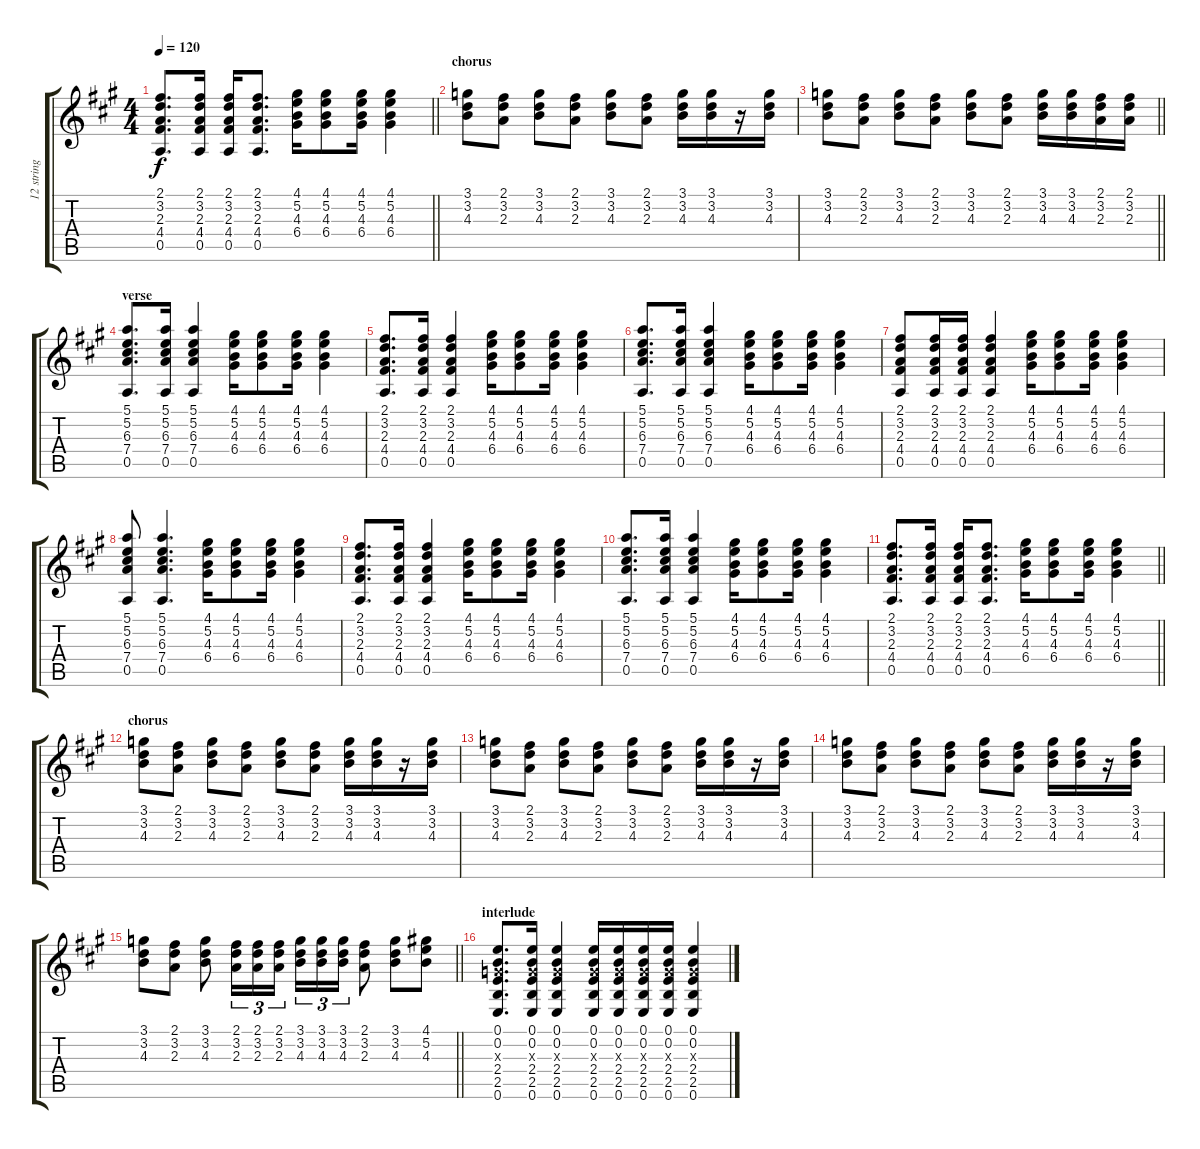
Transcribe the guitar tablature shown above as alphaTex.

\track ("12 string acc. gtr" "12 string ") {instrument acousticguitarsteel}
\staff {score tabs}
\tuning (E4 B3 G3 D3 A2 E2) {hide}
\ts (4 4)
\tempo 120
\clef g2
\barLineRight lightlight
\ks a
(2.1 3.2 2.3 4.4 0.5).8{d dy f} (2.1 3.2 2.3 4.4 0.5).16 (2.1 3.2 2.3 4.4 0.5).16 (2.1 3.2 2.3 4.4 0.5).8{d} (4.1 5.2 4.3 6.4).16 (4.1 5.2 4.3 6.4).8 (4.1 5.2 4.3 6.4).16 (4.1 5.2 4.3 6.4).4 |
\section ("" "chorus")
(3.1 3.2 4.3).8 (2.1 3.2 2.3).8 (3.1 3.2 4.3).8 (2.1 3.2 2.3).8 (3.1 3.2 4.3).8 (2.1 3.2 2.3).8 (3.1 3.2 4.3).16 (3.1 3.2 4.3).16 r.16 (3.1 3.2 4.3).16 |
\barLineRight lightlight
(3.1 3.2 4.3).8 (2.1 3.2 2.3).8 (3.1 3.2 4.3).8 (2.1 3.2 2.3).8 (3.1 3.2 4.3).8 (2.1 3.2 2.3).8 (3.1 3.2 4.3).16 (3.1 3.2 4.3).16 (2.1 3.2 2.3).16 (2.1 3.2 2.3).16 |
\section ("" "verse")
(5.1 5.2 6.3 7.4 0.5).8{d} (5.1 5.2 6.3 7.4 0.5).16 (5.1 5.2 6.3 7.4 0.5).4 (4.1 5.2 4.3 6.4).16 (4.1 5.2 4.3 6.4).8 (4.1 5.2 4.3 6.4).16 (4.1 5.2 4.3 6.4).4 |
(2.1 3.2 2.3 4.4 0.5).8{d} (2.1 3.2 2.3 4.4 0.5).16 (2.1 3.2 2.3 4.4 0.5).4 (4.1 5.2 4.3 6.4).16 (4.1 5.2 4.3 6.4).8 (4.1 5.2 4.3 6.4).16 (4.1 5.2 4.3 6.4).4 |
(5.1 5.2 6.3 7.4 0.5).8{d} (5.1 5.2 6.3 7.4 0.5).16 (5.1 5.2 6.3 7.4 0.5).4 (4.1 5.2 4.3 6.4).16 (4.1 5.2 4.3 6.4).8 (4.1 5.2 4.3 6.4).16 (4.1 5.2 4.3 6.4).4 |
(2.1 3.2 2.3 4.4 0.5).8 (2.1 3.2 2.3 4.4 0.5).16 (2.1 3.2 2.3 4.4 0.5).16 (2.1 3.2 2.3 4.4 0.5).4 (4.1 5.2 4.3 6.4).16 (4.1 5.2 4.3 6.4).8 (4.1 5.2 4.3 6.4).16 (4.1 5.2 4.3 6.4).4 |
(5.1 5.2 6.3 7.4 0.5).8 (5.1 5.2 6.3 7.4 0.5).4{d} (4.1 5.2 4.3 6.4).16 (4.1 5.2 4.3 6.4).8 (4.1 5.2 4.3 6.4).16 (4.1 5.2 4.3 6.4).4 |
(2.1 3.2 2.3 4.4 0.5).8{d} (2.1 3.2 2.3 4.4 0.5).16 (2.1 3.2 2.3 4.4 0.5).4 (4.1 5.2 4.3 6.4).16 (4.1 5.2 4.3 6.4).8 (4.1 5.2 4.3 6.4).16 (4.1 5.2 4.3 6.4).4 |
(5.1 5.2 6.3 7.4 0.5).8{d} (5.1 5.2 6.3 7.4 0.5).16 (5.1 5.2 6.3 7.4 0.5).4 (4.1 5.2 4.3 6.4).16 (4.1 5.2 4.3 6.4).8 (4.1 5.2 4.3 6.4).16 (4.1 5.2 4.3 6.4).4 |
\barLineRight lightlight
(2.1 3.2 2.3 4.4 0.5).8{d} (2.1 3.2 2.3 4.4 0.5).16 (2.1 3.2 2.3 4.4 0.5).16 (2.1 3.2 2.3 4.4 0.5).8{d} (4.1 5.2 4.3 6.4).16 (4.1 5.2 4.3 6.4).8 (4.1 5.2 4.3 6.4).16 (4.1 5.2 4.3 6.4).4 |
\section ("" "chorus")
(3.1 3.2 4.3).8 (2.1 3.2 2.3).8 (3.1 3.2 4.3).8 (2.1 3.2 2.3).8 (3.1 3.2 4.3).8 (2.1 3.2 2.3).8 (3.1 3.2 4.3).16 (3.1 3.2 4.3).16 r.16 (3.1 3.2 4.3).16 |
(3.1 3.2 4.3).8 (2.1 3.2 2.3).8 (3.1 3.2 4.3).8 (2.1 3.2 2.3).8 (3.1 3.2 4.3).8 (2.1 3.2 2.3).8 (3.1 3.2 4.3).16 (3.1 3.2 4.3).16 r.16 (3.1 3.2 4.3).16 |
(3.1 3.2 4.3).8 (2.1 3.2 2.3).8 (3.1 3.2 4.3).8 (2.1 3.2 2.3).8 (3.1 3.2 4.3).8 (2.1 3.2 2.3).8 (3.1 3.2 4.3).16 (3.1 3.2 4.3).16 r.16 (3.1 3.2 4.3).16 |
\barLineRight lightlight
(3.1 3.2 4.3).8 (2.1 3.2 2.3).8 (3.1 3.2 4.3).8 (2.1 3.2 2.3).16{tu (3 2)} (2.1 3.2 2.3).16{tu (3 2)} (2.1 3.2 2.3).16{tu (3 2)} (3.1 3.2 4.3).16{tu (3 2)} (3.1 3.2 4.3).16{tu (3 2)} (3.1 3.2 4.3).16{tu (3 2)} (2.1 3.2 2.3).8 (3.1 3.2 4.3).8 (4.1 5.2 4.3).8 |
\section ("" "interlude")
(0.1 0.2 0.3{x} 2.4 2.5 0.6).8{d} (0.1 0.2 0.3{x} 2.4 2.5 0.6).16 (0.1 0.2 0.3{x} 2.4 2.5 0.6).4 (0.1 0.2 0.3{x} 2.4 2.5 0.6).16 (0.1 0.2 0.3{x} 2.4 2.5 0.6).16 (0.1 0.2 0.3{x} 2.4 2.5 0.6).16 (0.1 0.2 0.3{x} 2.4 2.5 0.6).16 (0.1 0.2 0.3{x} 2.4 2.5 0.6).4
